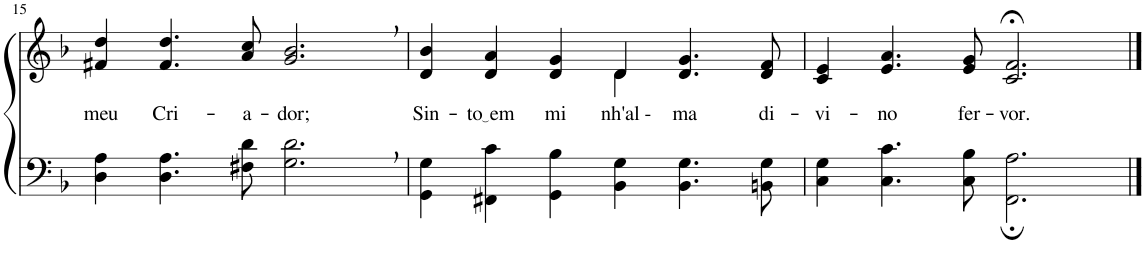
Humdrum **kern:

**kern	**kern	**text
*part2	*part1	*part1
*staff2	*staff1	*staff1
*I"Parte III e IV	*I"Parte I e II	*
!!LO:PB:g=z
*clefF4	*clefG2	*
*Trd-1c-2	*Trd-1c-2	*
*k[b-]	*k[b-]	*
*M6/4	*M6/4	*
=15	=15	=15
!	!	!LO:LY:b
4D\ 4A\	4f#X/ 4dd/	meu
!	!	!LO:LY:b
4.D\ 4.A\	4.f#/ 4.dd/	Cri-
!	!	!LO:LY:b
8F#X\ 8d\	8a/ 8cc/	-a-
!	!	!LO:LY:b
2.G\, 2.d\,	2.g/, 2.b-/,	-dor;
=16	=16	=16
!	!	!LO:LY:b
*	*^	*
4GG\ 4G\	4d/ 4b-/	2.ryy	Sin-
!	!	!	!LO:LY:b
4FF#X\ 4c\	4d/ 4a/	.	to em
!	!	!	!LO:LY:b
4GG\ 4B-\	4d/ 4g/	.	mi-
!	!	!	!LO:LY:b
4BB-\ 4G\	4d/	4d\	-nh'al -
!	!	!	!LO:LY:b
4.BB-\ 4.G\	4.d/ 4.g/	2ryy	ma
!	!	!	!LO:LY:b
8BBn\ 8G\	8d/ 8f/	.	di-
*	*v	*v	*
=17	=17	=17
!	!	!LO:LY:b
4C\ 4G\	4c/ 4e/	-vi-
!	!	!LO:LY:b
4.C\ 4.c\	4.e/ 4.a/	-no
!	!	!LO:LY:b
8C\ 8B-\	8e/ 8g/	fer-
!	!	!LO:LY:b
2.FF\; 2.A\;	2.c/;< 2.f/;<	-vor.
==	==	==
*-	*-	*-
